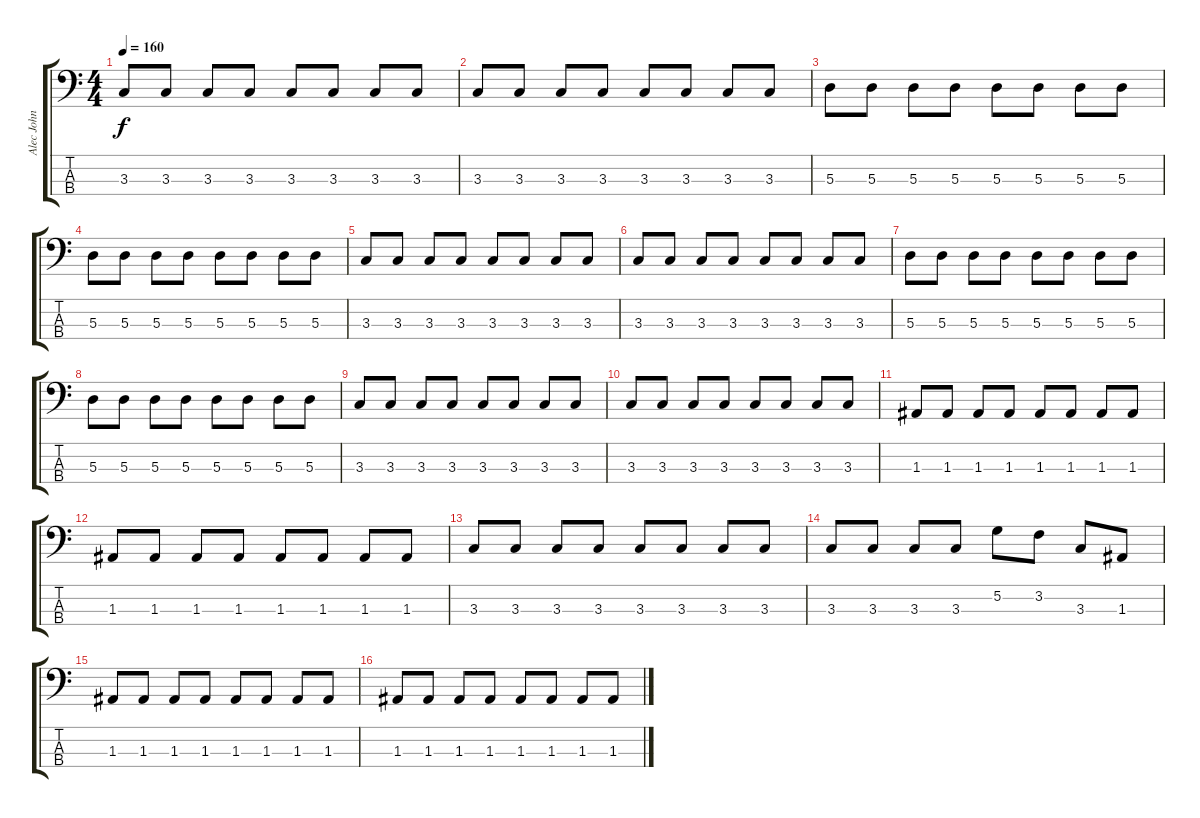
\track ("Alec John Such" "Alec John ") {instrument electricbassfinger}
\staff {score tabs}
\tuning (G2 D2 A1 E1) {hide}
\ts (4 4)
\tempo 160
\clef f4
\ks c
3.3.8{dy f} 3.3.8 3.3.8 3.3.8 3.3.8 3.3.8 3.3.8 3.3.8 |
3.3.8 3.3.8 3.3.8 3.3.8 3.3.8 3.3.8 3.3.8 3.3.8 |
5.3.8 5.3.8 5.3.8 5.3.8 5.3.8 5.3.8 5.3.8 5.3.8 |
5.3.8 5.3.8 5.3.8 5.3.8 5.3.8 5.3.8 5.3.8 5.3.8 |
3.3.8 3.3.8 3.3.8 3.3.8 3.3.8 3.3.8 3.3.8 3.3.8 |
3.3.8 3.3.8 3.3.8 3.3.8 3.3.8 3.3.8 3.3.8 3.3.8 |
5.3.8 5.3.8 5.3.8 5.3.8 5.3.8 5.3.8 5.3.8 5.3.8 |
5.3.8 5.3.8 5.3.8 5.3.8 5.3.8 5.3.8 5.3.8 5.3.8 |
3.3.8 3.3.8 3.3.8 3.3.8 3.3.8 3.3.8 3.3.8 3.3.8 |
3.3.8 3.3.8 3.3.8 3.3.8 3.3.8 3.3.8 3.3.8 3.3.8 |
1.3.8 1.3.8 1.3.8 1.3.8 1.3.8 1.3.8 1.3.8 1.3.8 |
1.3.8 1.3.8 1.3.8 1.3.8 1.3.8 1.3.8 1.3.8 1.3.8 |
3.3.8 3.3.8 3.3.8 3.3.8 3.3.8 3.3.8 3.3.8 3.3.8 |
3.3.8 3.3.8 3.3.8 3.3.8 5.2.8 3.2.8 3.3.8 1.3.8 |
1.3.8 1.3.8 1.3.8 1.3.8 1.3.8 1.3.8 1.3.8 1.3.8 |
1.3.8 1.3.8 1.3.8 1.3.8 1.3.8 1.3.8 1.3.8 1.3.8
